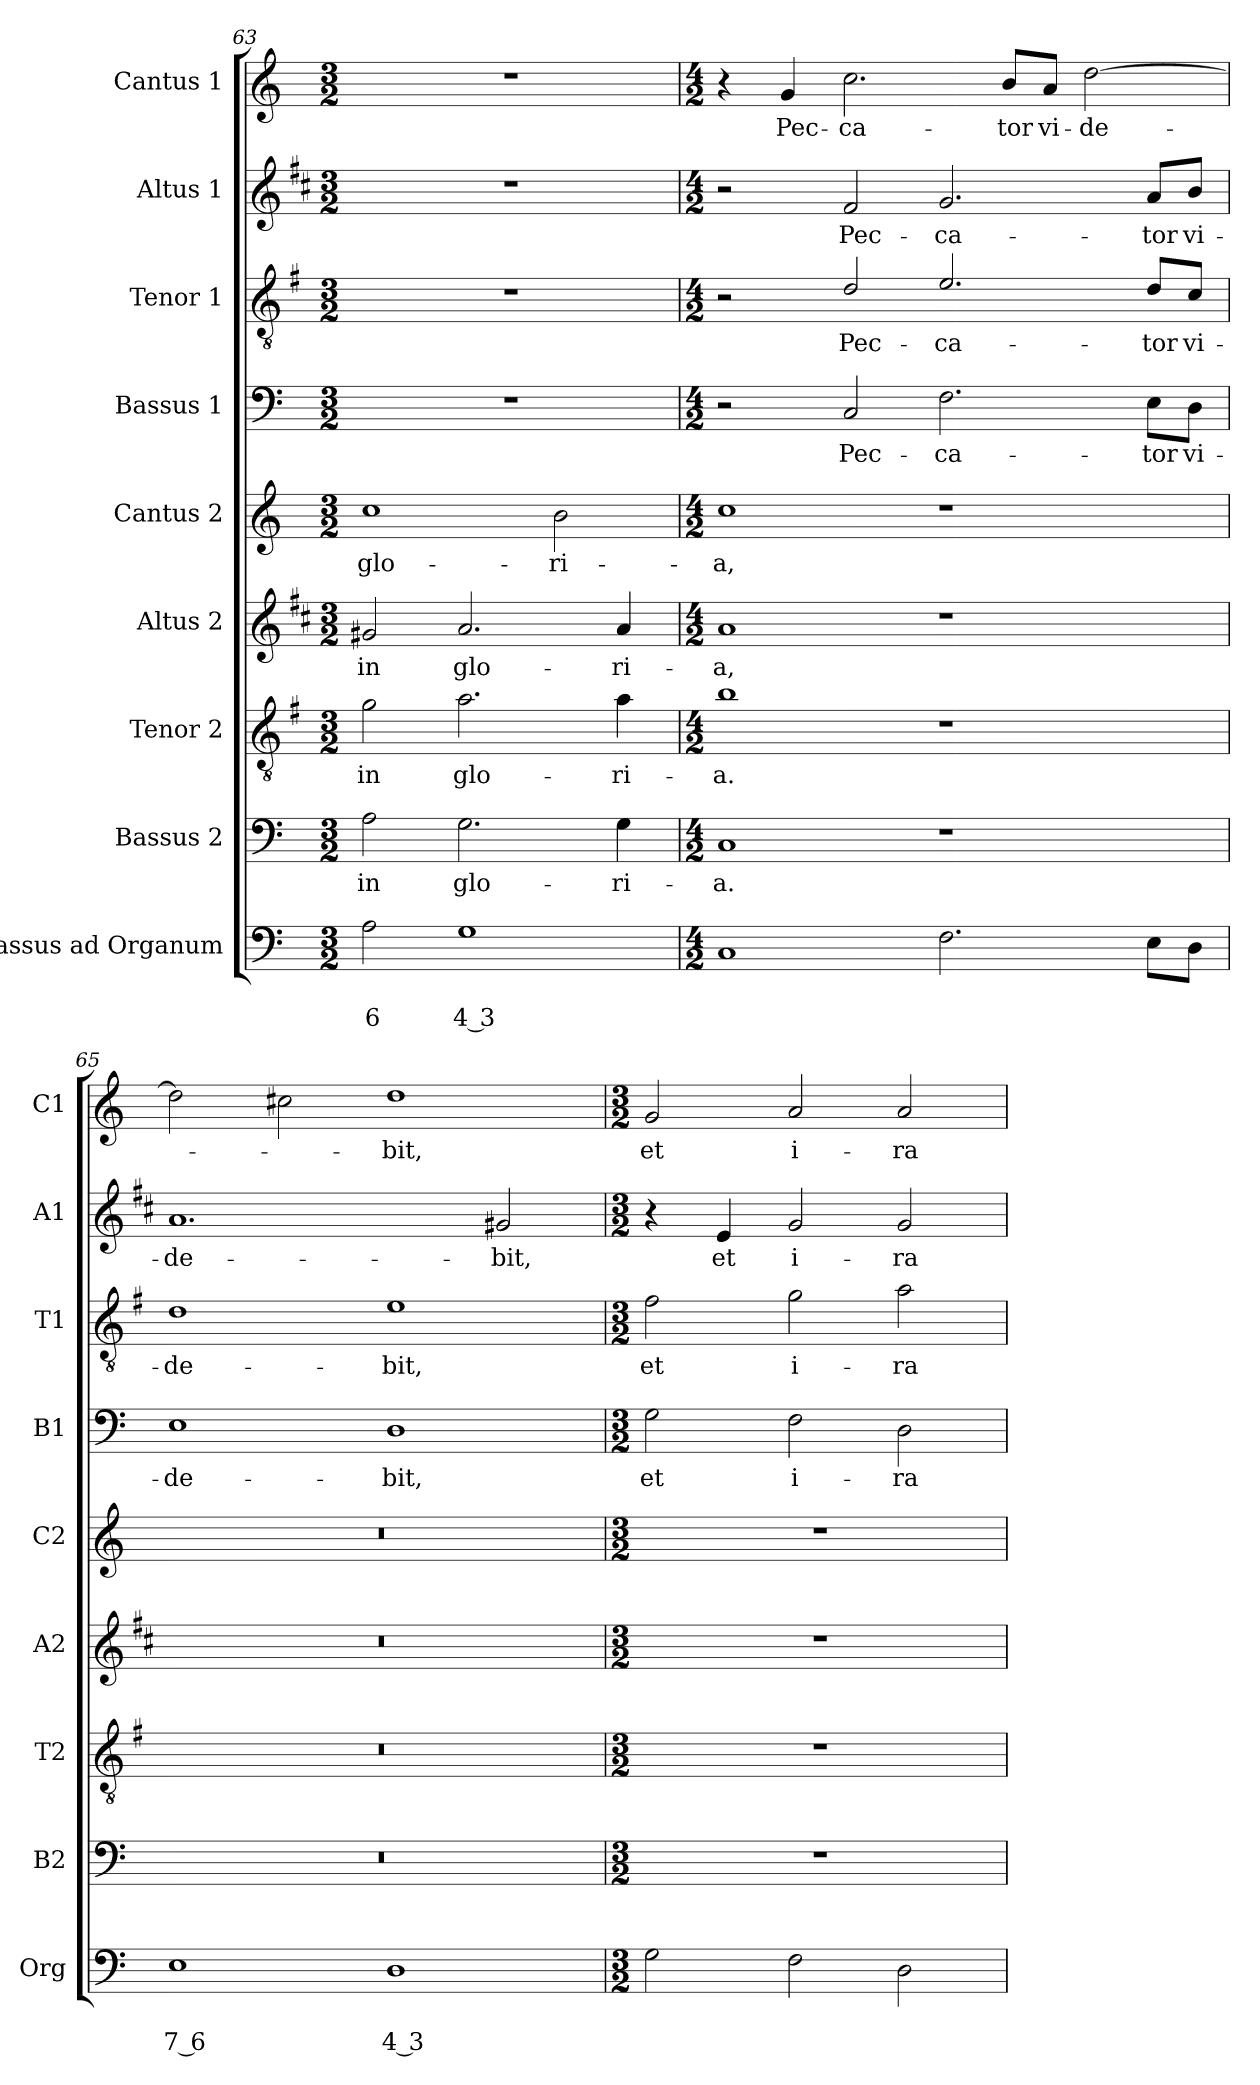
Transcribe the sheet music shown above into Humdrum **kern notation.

**kern	**text	**text	**kern	**text	**kern	**text	**kern	**text	**kern	**text	**kern	**text	**kern	**text	**kern	**text	**kern	**text
*part9	*part9	*part9	*part8	*part8	*part7	*part7	*part6	*part6	*part5	*part5	*part4	*part4	*part3	*part3	*part2	*part2	*part1	*part1
*staff9	*staff9	*staff9	*staff8	*staff8	*staff7	*staff7	*staff6	*staff6	*staff5	*staff5	*staff4	*staff4	*staff3	*staff3	*staff2	*staff2	*staff1	*staff1
*I"Bassus ad Organum	*	*	*I"Bassus 2	*	*I"Tenor 2	*	*I"Altus 2	*	*I"Cantus 2	*	*I"Bassus 1	*	*I"Tenor 1	*	*I"Altus 1	*	*I"Cantus 1	*
*I'Org	*	*	*I'B2	*	*I'T2	*	*I'A2	*	*I'C2	*	*I'B1	*	*I'T1	*	*I'A1	*	*I'C1	*
*clefF4	*	*	*clefF4	*	*clefGv2	*	*clefG2	*	*clefG2	*	*clefF4	*	*clefGv2	*	*clefG2	*	*clefG2	*
*	*	*	*	*	*ITrd4c7	*	*ITrd1c2	*	*	*	*	*	*ITrd4c7	*	*ITrd1c2	*	*	*
*k[]	*	*	*k[]	*	*k[]	*	*k[]	*	*k[]	*	*k[]	*	*k[]	*	*k[]	*	*k[]	*
*C:	*	*	*C:	*	*C:	*	*C:	*	*C:	*	*C:	*	*C:	*	*C:	*	*C:	*
*M3/2	*	*	*M3/2	*	*M3/2	*	*M3/2	*	*M3/2	*	*M3/2	*	*M3/2	*	*M3/2	*	*M3/2	*
=63	=63	=63	=63	=63	=63	=63	=63	=63	=63	=63	=63	=63	=63	=63	=63	=63	=63	=63
!	!	!LO:LY:b	!	!LO:LY:b	!	!LO:LY:b	!	!LO:LY:b	!	!LO:LY:b	!	!	!	!	!	!	!	!
2A\	.	6	2A\	in	2c\	in	2f#X/	in	1cc	glo-	1.r	.	1.r	.	1.r	.	1.r	.
!	!	!LO:LY:b	!	!LO:LY:b	!	!LO:LY:b	!	!LO:LY:b	!	!	!	!	!	!	!	!	!	!
1G	.	4 3	2.G\	glo-	2.d\	glo-	2.g/	glo-	.	.	.	.	.	.	.	.	.	.
!	!	!	!	!	!	!	!	!	!	!LO:LY:b	!	!	!	!	!	!	!	!
.	.	.	.	.	.	.	.	.	2b\	-ri-	.	.	.	.	.	.	.	.
!	!	!	!	!LO:LY:b	!	!LO:LY:b	!	!LO:LY:b	!	!	!	!	!	!	!	!	!	!
.	.	.	4G\	-ri-	4d\	-ri-	4g/	-ri-	.	.	.	.	.	.	.	.	.	.
=64	=64	=64	=64	=64	=64	=64	=64	=64	=64	=64	=64	=64	=64	=64	=64	=64	=64	=64
*M4/2	*	*	*M4/2	*	*M4/2	*	*M4/2	*	*M4/2	*	*M4/2	*	*M4/2	*	*M4/2	*	*M4/2	*
!	!	!	!	!LO:LY:b	!	!LO:LY:b	!	!LO:LY:b	!	!LO:LY:b	!	!	!	!	!	!	!	!
1C	.	.	1C	-a.	1e	-a.	1g	-a,	1cc	-a,	2r	.	2r	.	2r	.	4r	.
!	!	!	!	!	!	!	!	!	!	!	!	!	!	!	!	!	!	!LO:LY:b
.	.	.	.	.	.	.	.	.	.	.	.	.	.	.	.	.	4g/	Pec-
!	!	!	!	!	!	!	!	!	!	!	!	!LO:LY:b	!	!LO:LY:b	!	!LO:LY:b	!	!LO:LY:b
.	.	.	.	.	.	.	.	.	.	.	2C/	Pec-	2G/	Pec-	2e/	Pec-	2.cc\	-ca-
!	!	!	!	!	!	!	!	!	!	!	!	!LO:LY:b	!	!LO:LY:b	!	!LO:LY:b	!	!
2.F\	.	.	1r	.	1r	.	1r	.	1r	.	2.F\	-ca-	2.A/	-ca-	2.f/	-ca-	.	.
!	!	!	!	!	!	!	!	!	!	!	!	!	!	!	!	!	!	!LO:LY:b
.	.	.	.	.	.	.	.	.	.	.	.	.	.	.	.	.	8b/L	-tor
!	!	!	!	!	!	!	!	!	!	!	!	!	!	!	!	!	!	!LO:LY:b
.	.	.	.	.	.	.	.	.	.	.	.	.	.	.	.	.	8a/J	vi-
!	!	!	!	!	!	!	!	!	!	!	!	!	!	!	!	!	!	!LO:LY:b
.	.	.	.	.	.	.	.	.	.	.	.	.	.	.	.	.	[2dd\	-de-
!	!	!	!	!	!	!	!	!	!	!	!	!LO:LY:b	!	!LO:LY:b	!	!LO:LY:b	!	!
8E\L	.	.	.	.	.	.	.	.	.	.	8E\L	-tor	8G/L	-tor	8g/L	-tor	.	.
!	!	!	!	!	!	!	!	!	!	!	!	!LO:LY:b	!	!LO:LY:b	!	!LO:LY:b	!	!
8D\J	.	.	.	.	.	.	.	.	.	.	8D\J	vi-	8F/J	vi-	8a/J	vi-	.	.
=65	=65	=65	=65	=65	=65	=65	=65	=65	=65	=65	=65	=65	=65	=65	=65	=65	=65	=65
!	!	!LO:LY:b	!	!	!	!	!	!	!	!	!	!LO:LY:b	!	!LO:LY:b	!	!LO:LY:b	!	!
1E	.	7 6	0r	.	0r	.	0r	.	0r	.	1E	-de-	1G	-de-	1.g	-de-	2dd\]	.
.	.	.	.	.	.	.	.	.	.	.	.	.	.	.	.	.	2cc#X\	.
!	!	!LO:LY:b	!	!	!	!	!	!	!	!	!	!LO:LY:b	!	!LO:LY:b	!	!	!	!LO:LY:b
1D	.	4 3	.	.	.	.	.	.	.	.	1D	-bit,	1A	-bit,	.	.	1dd	-bit,
!	!	!	!	!	!	!	!	!	!	!	!	!	!	!	!	!LO:LY:b	!	!
.	.	.	.	.	.	.	.	.	.	.	.	.	.	.	2f#X/	-bit,	.	.
=66	=66	=66	=66	=66	=66	=66	=66	=66	=66	=66	=66	=66	=66	=66	=66	=66	=66	=66
*M3/2	*	*	*M3/2	*	*M3/2	*	*M3/2	*	*M3/2	*	*M3/2	*	*M3/2	*	*M3/2	*	*M3/2	*
!	!	!	!	!	!	!	!	!	!	!	!	!LO:LY:b	!	!LO:LY:b	!	!	!	!LO:LY:b
2G\	.	.	1.r	.	1.r	.	1.r	.	1.r	.	2G\	et	2B\	et	4r	.	2g/	et
!	!	!	!	!	!	!	!	!	!	!	!	!	!	!	!	!LO:LY:b	!	!
.	.	.	.	.	.	.	.	.	.	.	.	.	.	.	4d/	et	.	.
!	!	!	!	!	!	!	!	!	!	!	!	!LO:LY:b	!	!LO:LY:b	!	!LO:LY:b	!	!LO:LY:b
2F\	.	.	.	.	.	.	.	.	.	.	2F\	i-	2c\	i-	2f/	i-	2a/	i-
!	!	!	!	!	!	!	!	!	!	!	!	!LO:LY:b	!	!LO:LY:b	!	!LO:LY:b	!	!LO:LY:b
2D\	.	.	.	.	.	.	.	.	.	.	2D\	-ra-	2d\	-ra-	2f/	-ra-	2a/	-ra-
=	=	=	=	=	=	=	=	=	=	=	=	=	=	=	=	=	=	=
*-	*-	*-	*-	*-	*-	*-	*-	*-	*-	*-	*-	*-	*-	*-	*-	*-	*-	*-
